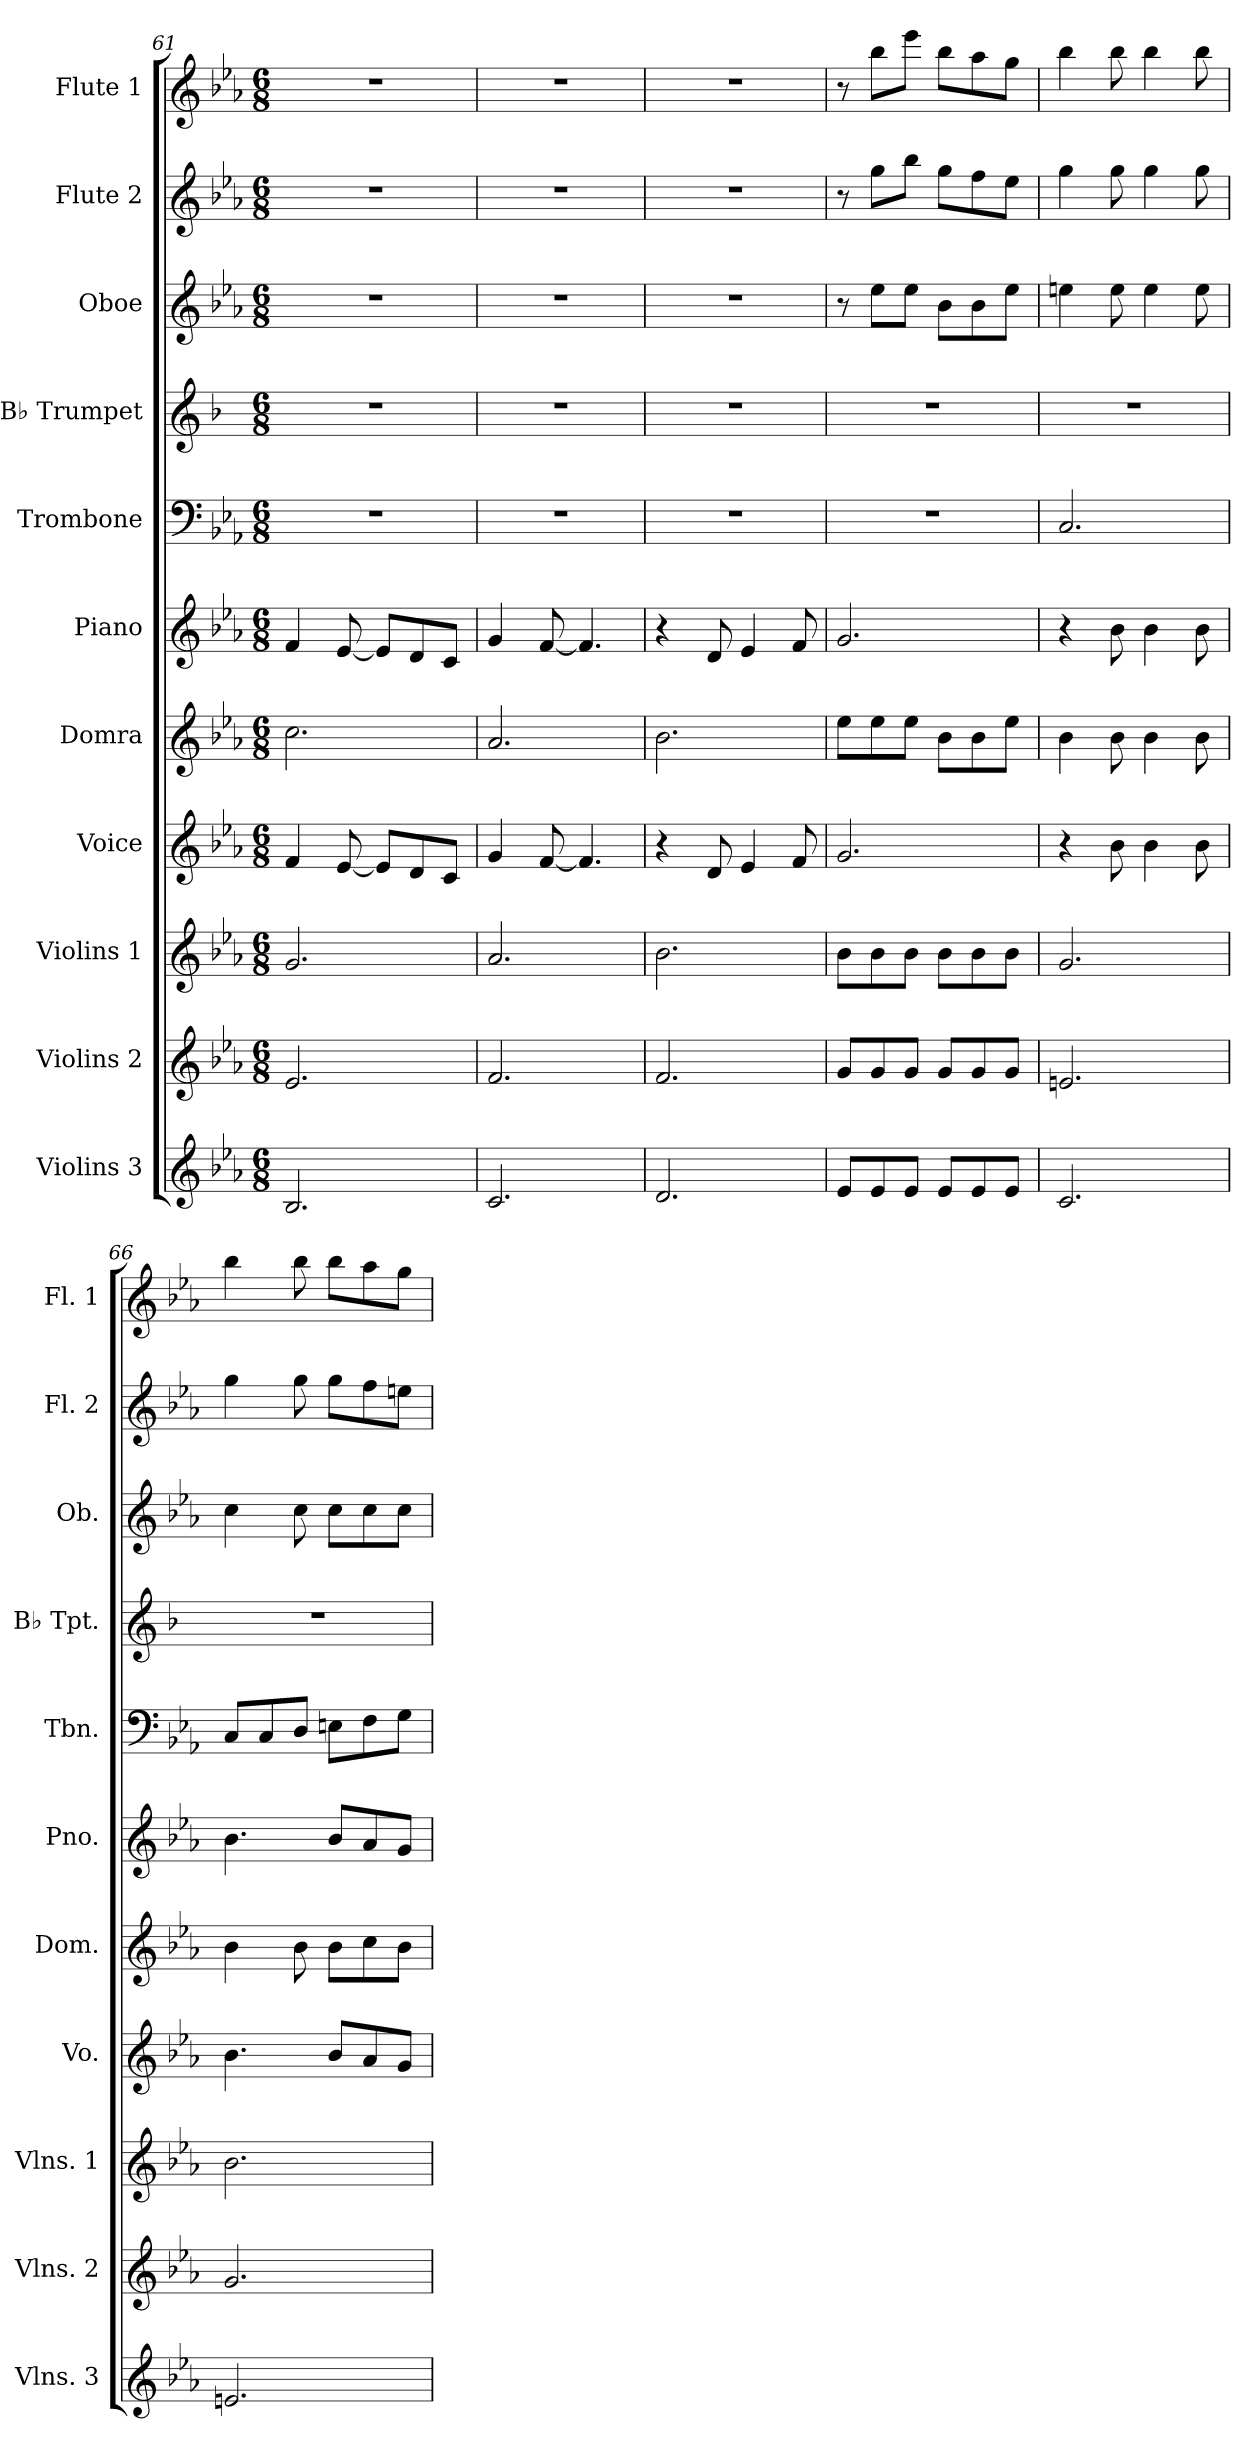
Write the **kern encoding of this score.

**kern	**kern	**kern	**kern	**kern	**kern	**kern	**kern	**kern	**kern	**kern
*part11	*part10	*part9	*part8	*part7	*part6	*part5	*part4	*part3	*part2	*part1
*staff11	*staff10	*staff9	*staff8	*staff7	*staff6	*staff5	*staff4	*staff3	*staff2	*staff1
*I"Violins 3	*I"Violins 2	*I"Violins 1	*I"Voice	*I"Domra	*I"Piano	*I"Trombone	*I"B♭ Trumpet	*I"Oboe	*I"Flute 2	*I"Flute 1
*I'Vlns. 3	*I'Vlns. 2	*I'Vlns. 1	*I'Vo.	*I'Dom.	*I'Pno.	*I'Tbn.	*I'B♭ Tpt.	*I'Ob.	*I'Fl. 2	*I'Fl. 1
*clefG2	*clefG2	*clefG2	*clefG2	*clefG2	*clefG2	*clefF4	*clefG2	*clefG2	*clefG2	*clefG2
*	*	*	*	*	*	*	*ITrd1c2	*	*	*
*k[b-e-a-]	*k[b-e-a-]	*k[b-e-a-]	*k[b-e-a-]	*k[b-e-a-]	*k[b-e-a-]	*k[b-e-a-]	*k[b-e-a-]	*k[b-e-a-]	*k[b-e-a-]	*k[b-e-a-]
*M6/8	*M6/8	*M6/8	*M6/8	*M6/8	*M6/8	*M6/8	*M6/8	*M6/8	*M6/8	*M6/8
=61	=61	=61	=61	=61	=61	=61	=61	=61	=61	=61
2.B-/	2.e-/	2.g/	4f/	2.cc\	4f/	2.r	2.r	2.r	2.r	2.r
.	.	.	[8e-/	.	[8e-/	.	.	.	.	.
.	.	.	8e-/L]	.	8e-/L]	.	.	.	.	.
.	.	.	8d/	.	8d/	.	.	.	.	.
.	.	.	8c/J	.	8c/J	.	.	.	.	.
=62	=62	=62	=62	=62	=62	=62	=62	=62	=62	=62
2.c/	2.f/	2.a-/	4g/	2.a-/	4g/	2.r	2.r	2.r	2.r	2.r
.	.	.	[8f/	.	[8f/	.	.	.	.	.
.	.	.	4.f/]	.	4.f/]	.	.	.	.	.
=63	=63	=63	=63	=63	=63	=63	=63	=63	=63	=63
2.d/	2.f/	2.b-\	4r	2.b-\	4r	2.r	2.r	2.r	2.r	2.r
.	.	.	8d/	.	8d/	.	.	.	.	.
.	.	.	4e-/	.	4e-/	.	.	.	.	.
.	.	.	8f/	.	8f/	.	.	.	.	.
!!LO:PB:g=z
=64	=64	=64	=64	=64	=64	=64	=64	=64	=64	=64
8e-/L	8g/L	8b-\L	2.g/	8ee-\L	2.g/	2.r	2.r	8r	8r	8r
8e-/	8g/	8b-\	.	8ee-\	.	.	.	8ee-\L	8gg\L	8bb-\L
8e-/J	8g/J	8b-\J	.	8ee-\J	.	.	.	8ee-\J	8bb-\J	8eee-\J
8e-/L	8g/L	8b-\L	.	8b-\L	.	.	.	8b-\L	8gg\L	8bb-\L
8e-/	8g/	8b-\	.	8b-\	.	.	.	8b-\	8ff\	8aa-\
8e-/J	8g/J	8b-\J	.	8ee-\J	.	.	.	8ee-\J	8ee-\J	8gg\J
=65	=65	=65	=65	=65	=65	=65	=65	=65	=65	=65
2.c/	2.en/	2.g/	4r	4b-\	4r	2.C/	2.r	4een\	4gg\	4bb-\
.	.	.	8b-\	8b-\	8b-\	.	.	8ee\	8gg\	8bb-\
.	.	.	4b-\	4b-\	4b-\	.	.	4ee\	4gg\	4bb-\
.	.	.	8b-\	8b-\	8b-\	.	.	8ee\	8gg\	8bb-\
=66	=66	=66	=66	=66	=66	=66	=66	=66	=66	=66
2.en/	2.g/	2.b-\	4.b-\	4b-\	4.b-\	8C/L	2.r	4cc\	4gg\	4bb-\
.	.	.	.	.	.	8C/	.	.	.	.
.	.	.	.	8b-\	.	8D/J	.	8cc\	8gg\	8bb-\
.	.	.	8b-/L	8b-\L	8b-/L	8En\L	.	8cc\L	8gg\L	8bb-\L
.	.	.	8a-/	8cc\	8a-/	8F\	.	8cc\	8ff\	8aa-\
.	.	.	8g/J	8b-\J	8g/J	8G\J	.	8cc\J	8een\J	8gg\J
=	=	=	=	=	=	=	=	=	=	=
*-	*-	*-	*-	*-	*-	*-	*-	*-	*-	*-
